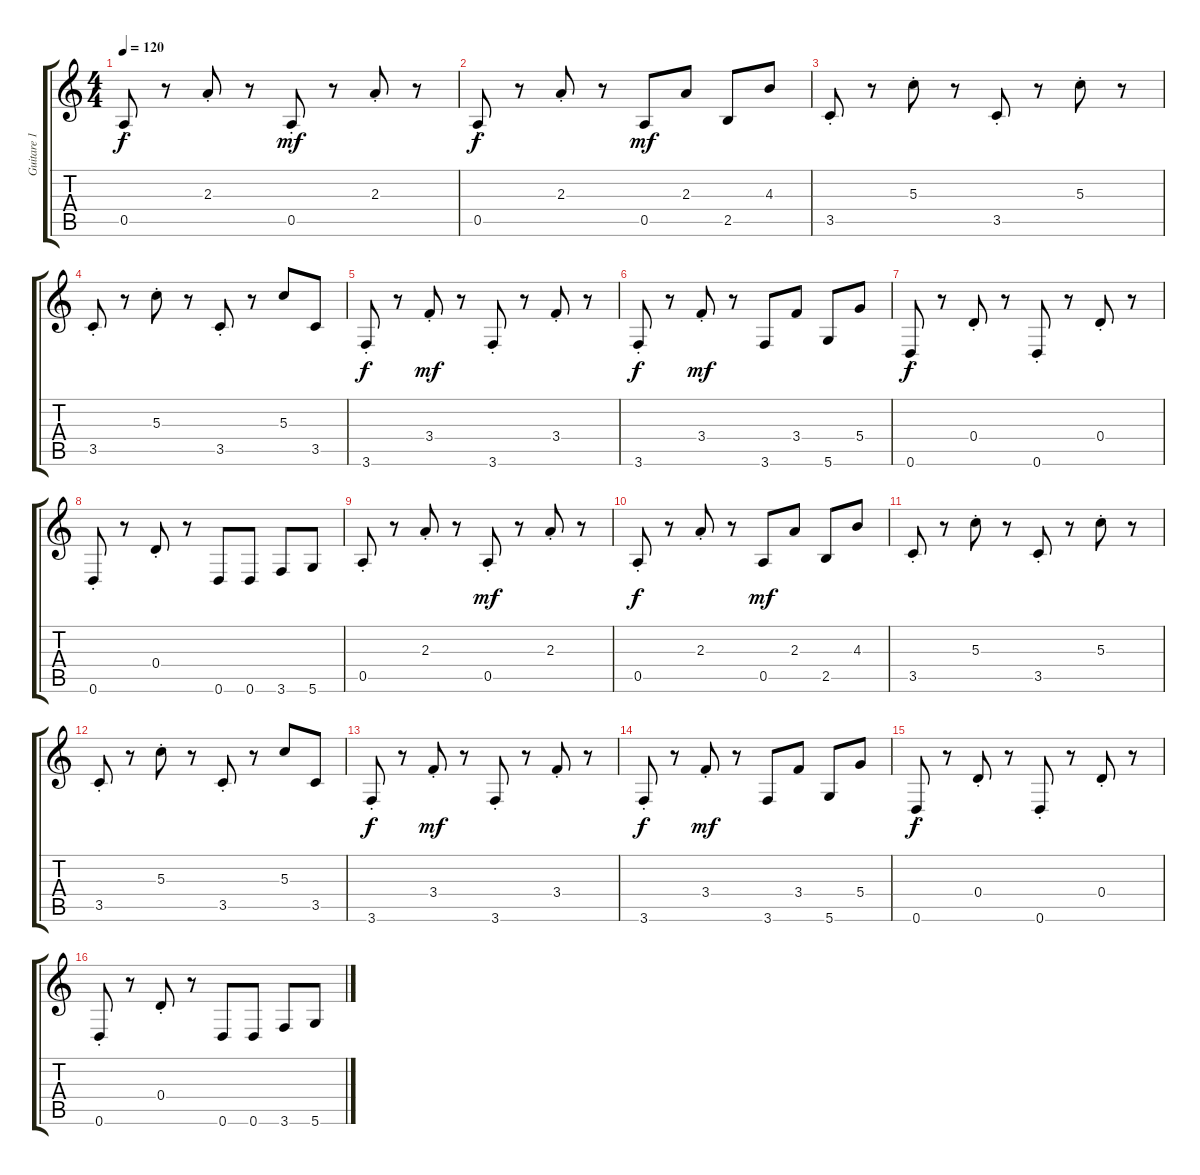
\track ("Guitare 1" "Guitare 1") {instrument distortionguitar}
\staff {score tabs}
\tuning (E4 B3 G3 D3 A2 D2) {hide}
\ts (4 4)
\tempo 120
\clef g2
\ks c
0.5{st}.8{dy f volume 16 balance 0 instrument distortionguitar} r.8 2.3{st}.8 r.8 0.5{st}.8{dy mf} r.8 2.3{st}.8 r.8 |
0.5{st}.8{dy f} r.8 2.3{st}.8 r.8 0.5.8{dy mf} 2.3.8 2.5.8 4.3.8 |
3.5{st}.8 r.8 5.3{st}.8 r.8 3.5{st}.8 r.8 5.3{st}.8 r.8 |
3.5{st}.8 r.8 5.3{st}.8 r.8 3.5{st}.8 r.8 5.3.8 3.5.8 |
3.6{st}.8{dy f} r.8 3.4{st}.8{dy mf} r.8 3.6{st}.8 r.8 3.4{st}.8 r.8 |
3.6{st}.8{dy f} r.8 3.4{st}.8{dy mf} r.8 3.6.8 3.4.8 5.6.8 5.4.8 |
0.6{st}.8{dy f} r.8 0.4{st}.8 r.8 0.6{st}.8 r.8 0.4{st}.8 r.8 |
0.6{st}.8 r.8 0.4{st}.8 r.8 0.6.8 0.6.8 3.6.8 5.6.8 |
0.5{st}.8{volume 16 balance 0 instrument distortionguitar} r.8 2.3{st}.8 r.8 0.5{st}.8{dy mf} r.8 2.3{st}.8 r.8 |
0.5{st}.8{dy f} r.8 2.3{st}.8 r.8 0.5.8{dy mf} 2.3.8 2.5.8 4.3.8 |
3.5{st}.8 r.8 5.3{st}.8 r.8 3.5{st}.8 r.8 5.3{st}.8 r.8 |
3.5{st}.8 r.8 5.3{st}.8 r.8 3.5{st}.8 r.8 5.3.8 3.5.8 |
3.6{st}.8{dy f} r.8 3.4{st}.8{dy mf} r.8 3.6{st}.8 r.8 3.4{st}.8 r.8 |
3.6{st}.8{dy f} r.8 3.4{st}.8{dy mf} r.8 3.6.8 3.4.8 5.6.8 5.4.8 |
0.6{st}.8{dy f} r.8 0.4{st}.8 r.8 0.6{st}.8 r.8 0.4{st}.8 r.8 |
0.6{st}.8 r.8 0.4{st}.8 r.8 0.6.8 0.6.8 3.6.8 5.6.8
